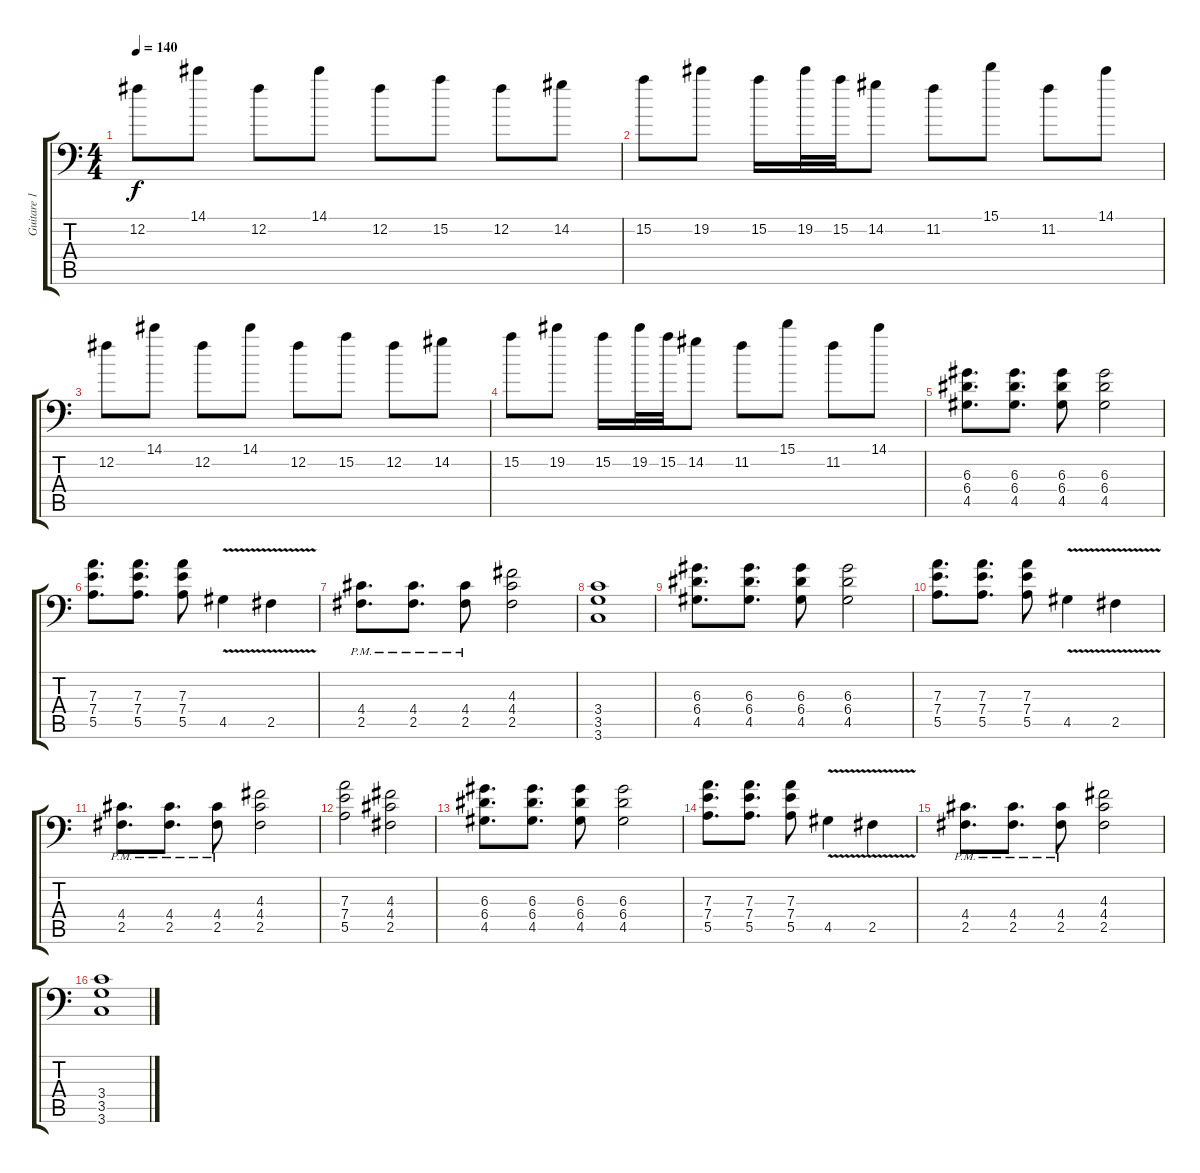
\track ("Guitare 1" "Guitare 1") {instrument distortionguitar}
\staff {score tabs}
\tuning (B3 Gb3 D3 A2 E2 A1) {hide}
\ts (4 4)
\tempo 140
\clef f4
\ks c
12.2.8{dy f} 14.1.8 12.2.8 14.1.8 12.2.8 15.2.8 12.2.8 14.2.8 |
15.2.8 19.2.8 15.2.16 19.2.32 15.2.32 14.2.8 11.2.8 15.1.8 11.2.8 14.1.8 |
12.2.8 14.1.8 12.2.8 14.1.8 12.2.8 15.2.8 12.2.8 14.2.8 |
15.2.8 19.2.8 15.2.16 19.2.32 15.2.32 14.2.8 11.2.8 15.1.8 11.2.8 14.1.8 |
(6.3 6.4 4.5).8{d} (6.3 6.4 4.5).8{d} (6.3 6.4 4.5).8 (6.3 6.4 4.5).2 |
(7.3 7.4 5.5).8{d} (7.3 7.4 5.5).8{d} (7.3 7.4 5.5).8 4.5{v}.4 2.5{v}.4 |
(4.4{pm} 2.5{pm}).8{d} (4.4{pm} 2.5{pm}).8{d} (4.4{pm} 2.5{pm}).8 (4.3 4.4 2.5).2 |
(3.4 3.5 3.6).1 |
(6.3 6.4 4.5).8{d} (6.3 6.4 4.5).8{d} (6.3 6.4 4.5).8 (6.3 6.4 4.5).2 |
(7.3 7.4 5.5).8{d} (7.3 7.4 5.5).8{d} (7.3 7.4 5.5).8 4.5{v}.4 2.5{v}.4 |
(4.4{pm} 2.5{pm}).8{d} (4.4{pm} 2.5{pm}).8{d} (4.4{pm} 2.5{pm}).8 (4.3 4.4 2.5).2 |
(7.3 7.4 5.5).2 (4.3 4.4 2.5).2 |
(6.3 6.4 4.5).8{d} (6.3 6.4 4.5).8{d} (6.3 6.4 4.5).8 (6.3 6.4 4.5).2 |
(7.3 7.4 5.5).8{d} (7.3 7.4 5.5).8{d} (7.3 7.4 5.5).8 4.5{v}.4 2.5{v}.4 |
(4.4{pm} 2.5{pm}).8{d} (4.4{pm} 2.5{pm}).8{d} (4.4{pm} 2.5{pm}).8 (4.3 4.4 2.5).2 |
(3.4 3.5 3.6).1
